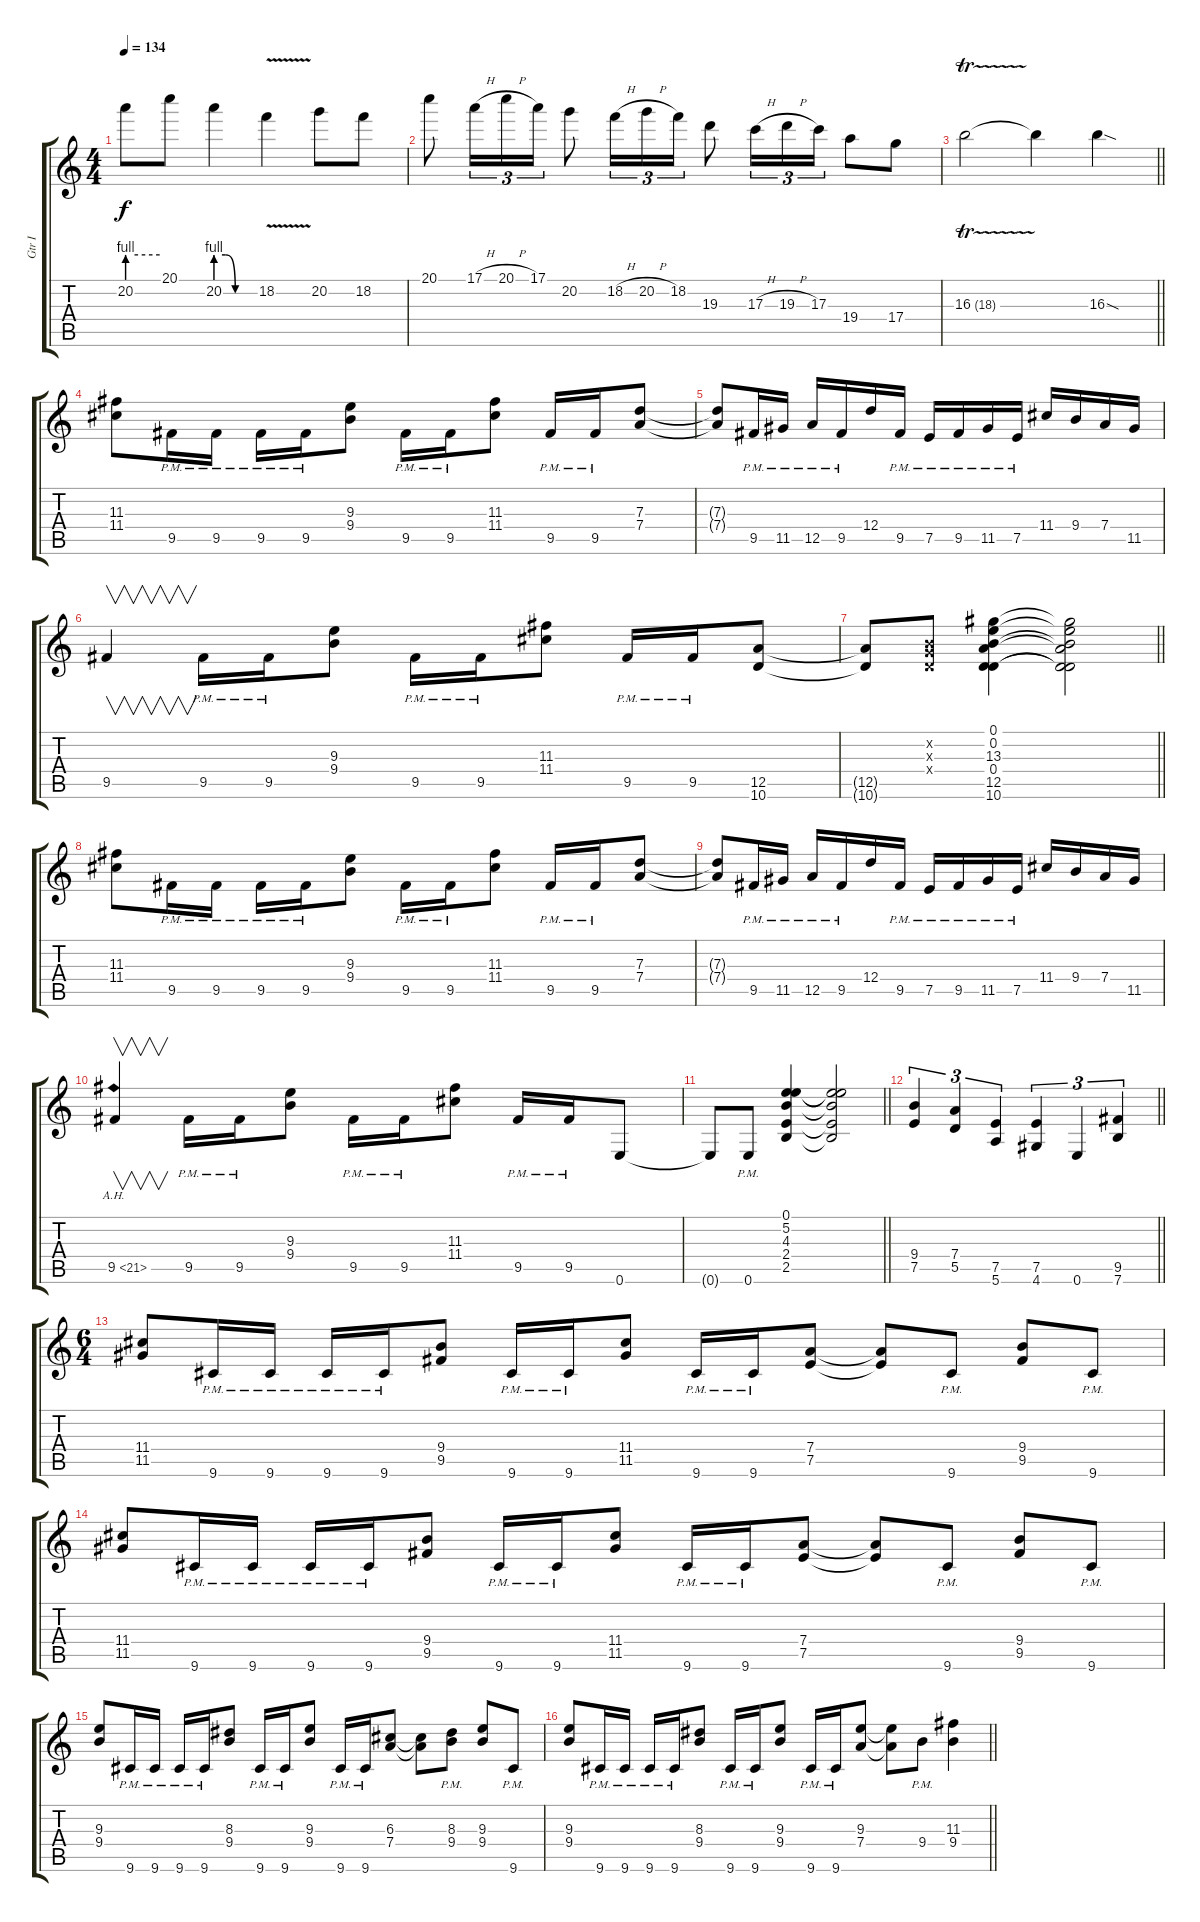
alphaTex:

\track ("Gtr I" "Gtr I") {instrument overdrivenguitar}
\staff {score tabs}
\tuning (E4 B3 G3 D3 A2 E2) {hide}
\ts (4 4)
\tempo 134
\clef g2
\ks c
20.2{be (hold 0 4 60 4) t}.8{dy f} 20.1.8 20.2{be (custom 0 4 15 4 30 0 60 0)}.4 18.2{v}.4 20.2.8 18.2.8 |
20.1.8 17.1{h}.16{tu (3 2)} 20.1{h}.16{tu (3 2)} 17.1.16{tu (3 2)} 20.2.8 18.2{h}.16{tu (3 2)} 20.2{h}.16{tu (3 2)} 18.2.16{tu (3 2)} 19.3.8 17.3{h}.16{tu (3 2)} 19.3{h}.16{tu (3 2)} 17.3.16{tu (3 2)} 19.4.8 17.4.8 |
\barLineRight lightlight
16.3{tr (18 32)}.2 16.3{t}.4 16.3{sod}.4 |
(11.3 11.4).8 9.5{pm}.16 9.5{pm}.16 9.5{pm}.16 9.5{pm}.16 (9.3 9.4).8 9.5{pm}.16 9.5{pm}.16 (11.3 11.4).8 9.5{pm}.16 9.5{pm}.16 (7.3 7.4).8 |
(7.3{t} 7.4{t}).8 9.5{pm}.16 11.5{pm}.16 12.5{pm}.16 9.5{pm}.16 12.4.16 9.5{pm}.16 7.5{pm}.16 9.5{pm}.16 11.5{pm}.16 7.5{pm}.16 11.4.16 9.4.16 7.4.16 11.5.16 |
9.5.4{v} 9.5{pm}.16 9.5{pm}.16 (9.3 9.4).8 9.5{pm}.16 9.5{pm}.16 (11.3 11.4).8 9.5{pm}.16 9.5{pm}.16 (12.5 10.6).8 |
\barLineRight lightlight
(12.5{t} 10.6{t}).8 (0.2{x} 0.3{x} 0.4{x}).8 (0.1 0.2 13.3 0.4 12.5 10.6).4 (0.1{t} 0.2{t} 13.3{t} 0.4{t} 12.5{t} 10.6{t}).2 |
(11.3 11.4).8 9.5{pm}.16 9.5{pm}.16 9.5{pm}.16 9.5{pm}.16 (9.3 9.4).8 9.5{pm}.16 9.5{pm}.16 (11.3 11.4).8 9.5{pm}.16 9.5{pm}.16 (7.3 7.4).8 |
(7.3{t} 7.4{t}).8 9.5{pm}.16 11.5{pm}.16 12.5{pm}.16 9.5{pm}.16 12.4.16 9.5{pm}.16 7.5{pm}.16 9.5{pm}.16 11.5{pm}.16 7.5{pm}.16 11.4.16 9.4.16 7.4.16 11.5.16 |
9.5{ah 12}.4{v} 9.5{pm}.16 9.5{pm}.16 (9.3 9.4).8 9.5{pm}.16 9.5{pm}.16 (11.3 11.4).8 9.5{pm}.16 9.5{pm}.16 0.6.8 |
\barLineRight lightlight
0.6{t}.8 0.6{pm}.8 (0.1 5.2 4.3 2.4 2.5).4 (0.1{t} 5.2{t} 4.3{t} 2.4{t} 2.5{t}).2 |
\barLineRight lightlight
(9.4 7.5).4{tu (3 2)} (7.4 5.5).4{tu (3 2)} (7.5 5.6).4{tu (3 2)} (7.5 4.6).4{tu (3 2)} 0.6.4{tu (3 2)} (9.5 7.6).4{tu (3 2)} |
\ts (6 4)
(11.4 11.5).8 9.6{pm}.16 9.6{pm}.16 9.6{pm}.16 9.6{pm}.16 (9.4 9.5).8 9.6{pm}.16 9.6{pm}.16 (11.4 11.5).8 9.6{pm}.16 9.6{pm}.16 (7.4 7.5).8 (7.4{t} 7.5{t}).8 9.6{pm}.8 (9.4 9.5).8 9.6{pm}.8 |
(11.4 11.5).8 9.6{pm}.16 9.6{pm}.16 9.6{pm}.16 9.6{pm}.16 (9.4 9.5).8 9.6{pm}.16 9.6{pm}.16 (11.4 11.5).8 9.6{pm}.16 9.6{pm}.16 (7.4 7.5).8 (7.4{t} 7.5{t}).8 9.6{pm}.8 (9.4 9.5).8 9.6{pm}.8 |
(9.3 9.4).8 9.6{pm}.16 9.6{pm}.16 9.6{pm}.16 9.6{pm}.16 (8.3 9.4).8 9.6{pm}.16 9.6{pm}.16 (9.3 9.4).8 9.6{pm}.16 9.6{pm}.16 (6.3 7.4).8 (6.3{t} 7.4{t}).8 (8.3{pm} 9.4{pm}).8 (9.3 9.4).8 9.6{pm}.8 |
\barLineRight lightlight
(9.3 9.4).8 9.6{pm}.16 9.6{pm}.16 9.6{pm}.16 9.6{pm}.16 (8.3 9.4).8 9.6{pm}.16 9.6{pm}.16 (9.3 9.4).8 9.6{pm}.16 9.6{pm}.16 (9.3 7.4).8 (9.3{t} 7.4{t}).8 9.4{pm}.8 (11.3 9.4).4
